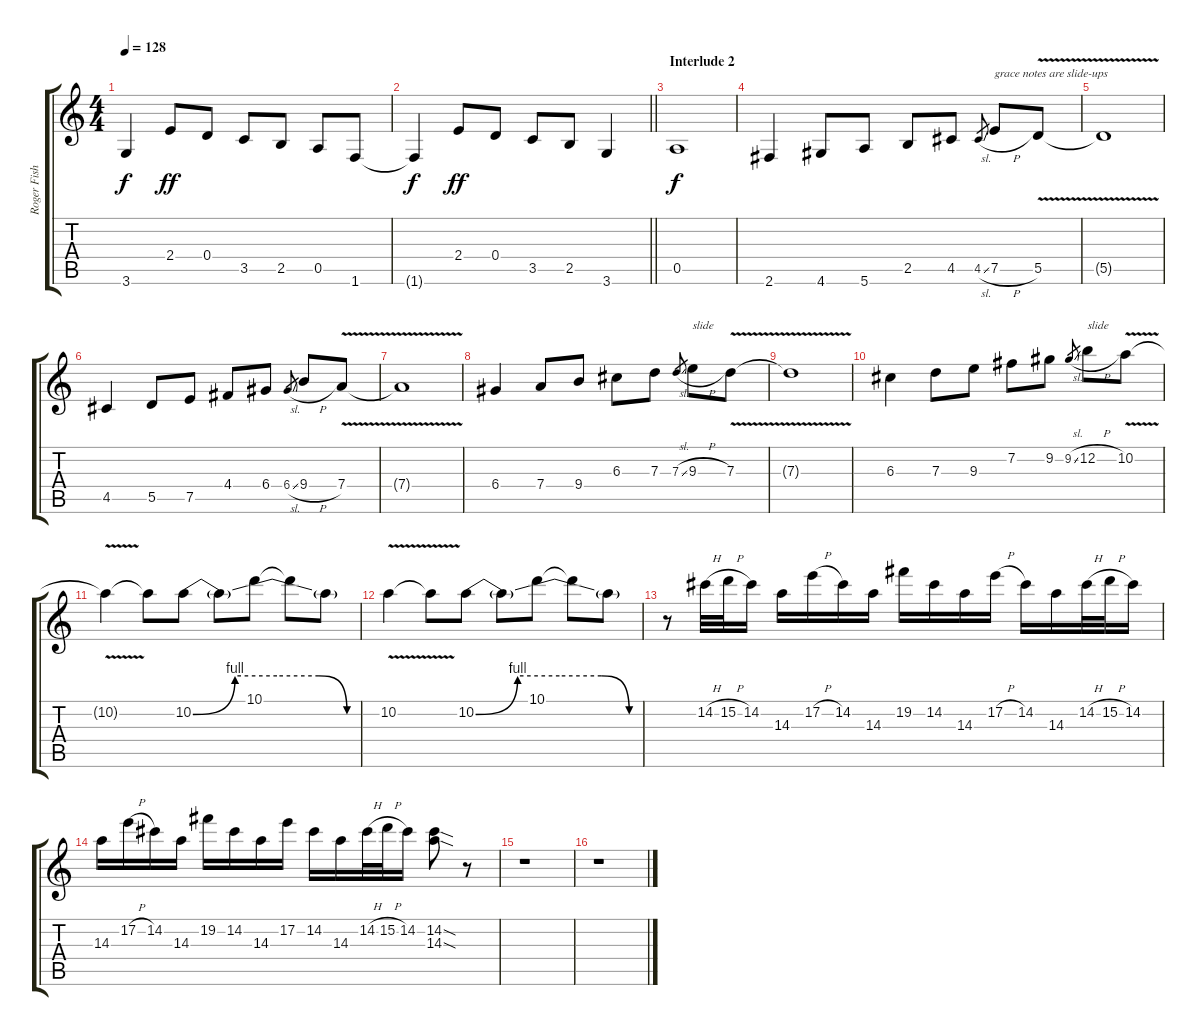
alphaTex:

\track ("Roger Fisher" "Roger Fish") {instrument overdrivenguitar}
\staff {score tabs}
\tuning (E4 B3 G3 D3 A2 E2) {hide}
\ts (4 4)
\tempo 128
\clef g2
\ks c
3.6{t}.4{dy f} 2.4.8{dy ff} 0.4.8 3.5.8 2.5.8 0.5.8 1.6.8 |
\barLineRight lightlight
1.6{t}.4{dy f} 2.4.8{dy ff} 0.4.8 3.5.8 2.5.8 3.6.4 |
\section ("" "Interlude 2")
0.5.1{dy f} |
2.6.4 4.6.8 5.6.8 2.5.8 4.5.8 4.5{sl}.8{gr} 7.5{h}.8{txt "grace notes are slide-ups"} 5.5{v}.8 |
5.5{t}.1 |
4.5.4 5.5.8 7.5.8 4.4.8 6.4.8 6.4{sl}.8{gr} 9.4{h}.8 7.4{v}.8 |
7.4{t}.1 |
6.4.4 7.4.8 9.4.8 6.3.8 7.3.8 7.3{sl}.8{gr} 9.3{h}.8{txt "slide"} 7.3{v}.8 |
7.3{t}.1 |
6.3.4 7.3.8 9.3.8 7.2.8 9.2.8 9.2{sl}.8{gr} 12.2{h}.8{txt "slide"} 10.2{v}.8 |
10.2{t}.4 10.2{t}.8 10.2{be (custom 0 0 15 4 30 4 45 4 55 0 60 0)}.8 10.2{t}.8 10.1.8 10.1{t}.8 10.2{t}.8 |
10.2{v}.4 10.2{t}.8 10.2{be (custom 0 0 15 4 30 4 45 4 55 0 60 0)}.8 10.2{t}.8 10.1.8 10.1{t}.8 10.2{t}.8 |
r.8 14.2{h}.32 15.2{h}.32 14.2.16 14.3.16 17.2{h}.16 14.2.16 14.3.16 19.2.16 14.2.16 14.3.16 17.2{h}.16 14.2.16 14.3.16 14.2{h}.32 15.2{h}.32 14.2.16 |
14.3.16 17.2{h}.16 14.2.16 14.3.16 19.2.16 14.2.16 14.3.16 17.2.16 14.2.16 14.3.16 14.2{h}.32 15.2{h}.32 14.2.16 (14.2{sod} 14.3{sod}).8 r.8 |
r.1 |
r.1
